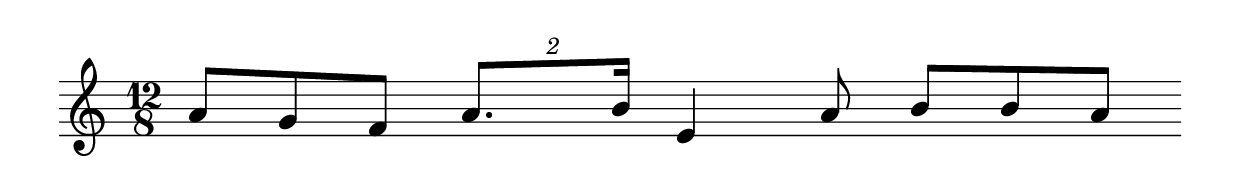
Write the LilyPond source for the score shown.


\version "2.24.1"  
\header {
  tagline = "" \language "english"
}

#(set-global-staff-size 26)

\score {
    \fixed c' {
      \time 12/8
      \omit Score.BarLine
      a8 g8 f8 \tuplet 2/3 { a8. b16 } e4 a8 b8 b8 a8
    }
    \layout {
      indent = 0\mm
      ragged-right = ##f
      \context {
        \Score
        \remove "Bar_number_engraver"
      }
    }
}


